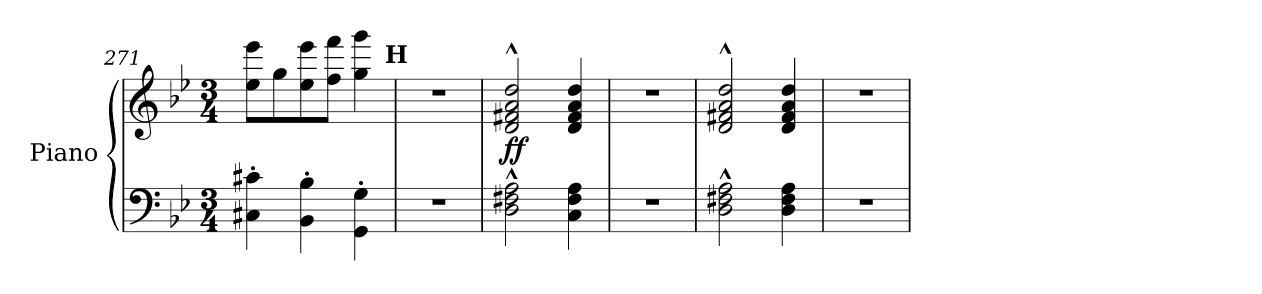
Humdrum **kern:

**kern	**kern	**dynam
*part1	*part1	*part1
*staff2	*staff1	*staff1/2
*I"Piano	*	*
*I'Pno	*	*
*clefF4	*clefG2	*
*k[b-e-]	*k[b-e-]	*
*B-:	*B-:	*
*M3/4	*M3/4	*
=271	=271	=271
4C#X\'> 4c#X\'>	8ee-\ 8eee-\L	.
.	8gg\	.
4BB-\'> 4B-\'>	8ee-\ 8eee-\	.
.	8ff\ 8fff\J	.
4GG\'> 4G\'>	4gg\ 4ggg\	.
!!LO:REH:place=s1:a:B:enc=none:fs=7.7:t=H
=272	=272	=272
2.r	2.r	.
=273	=273	=273
!	!	!LO:DY:b
2D\^^> 2F#X\^^> 2A\^^>	2d/^^> 2f#X/^^> 2a/^^> 2dd/^^>	ff
4C\ 4F#\ 4A\	4d/ 4f#/ 4a/ 4dd/	.
=274	=274	=274
2.r	2.r	.
!!LO:PB:g=z
=275	=275	=275
2D\^^> 2F#X\^^> 2A\^^>	2d/^^> 2f#X/^^> 2a/^^> 2dd/^^>	.
4D\ 4F#\ 4A\	4d/ 4f#/ 4a/ 4dd/	.
=276	=276	=276
2.r	2.r	.
=	=	=
*-	*-	*-
